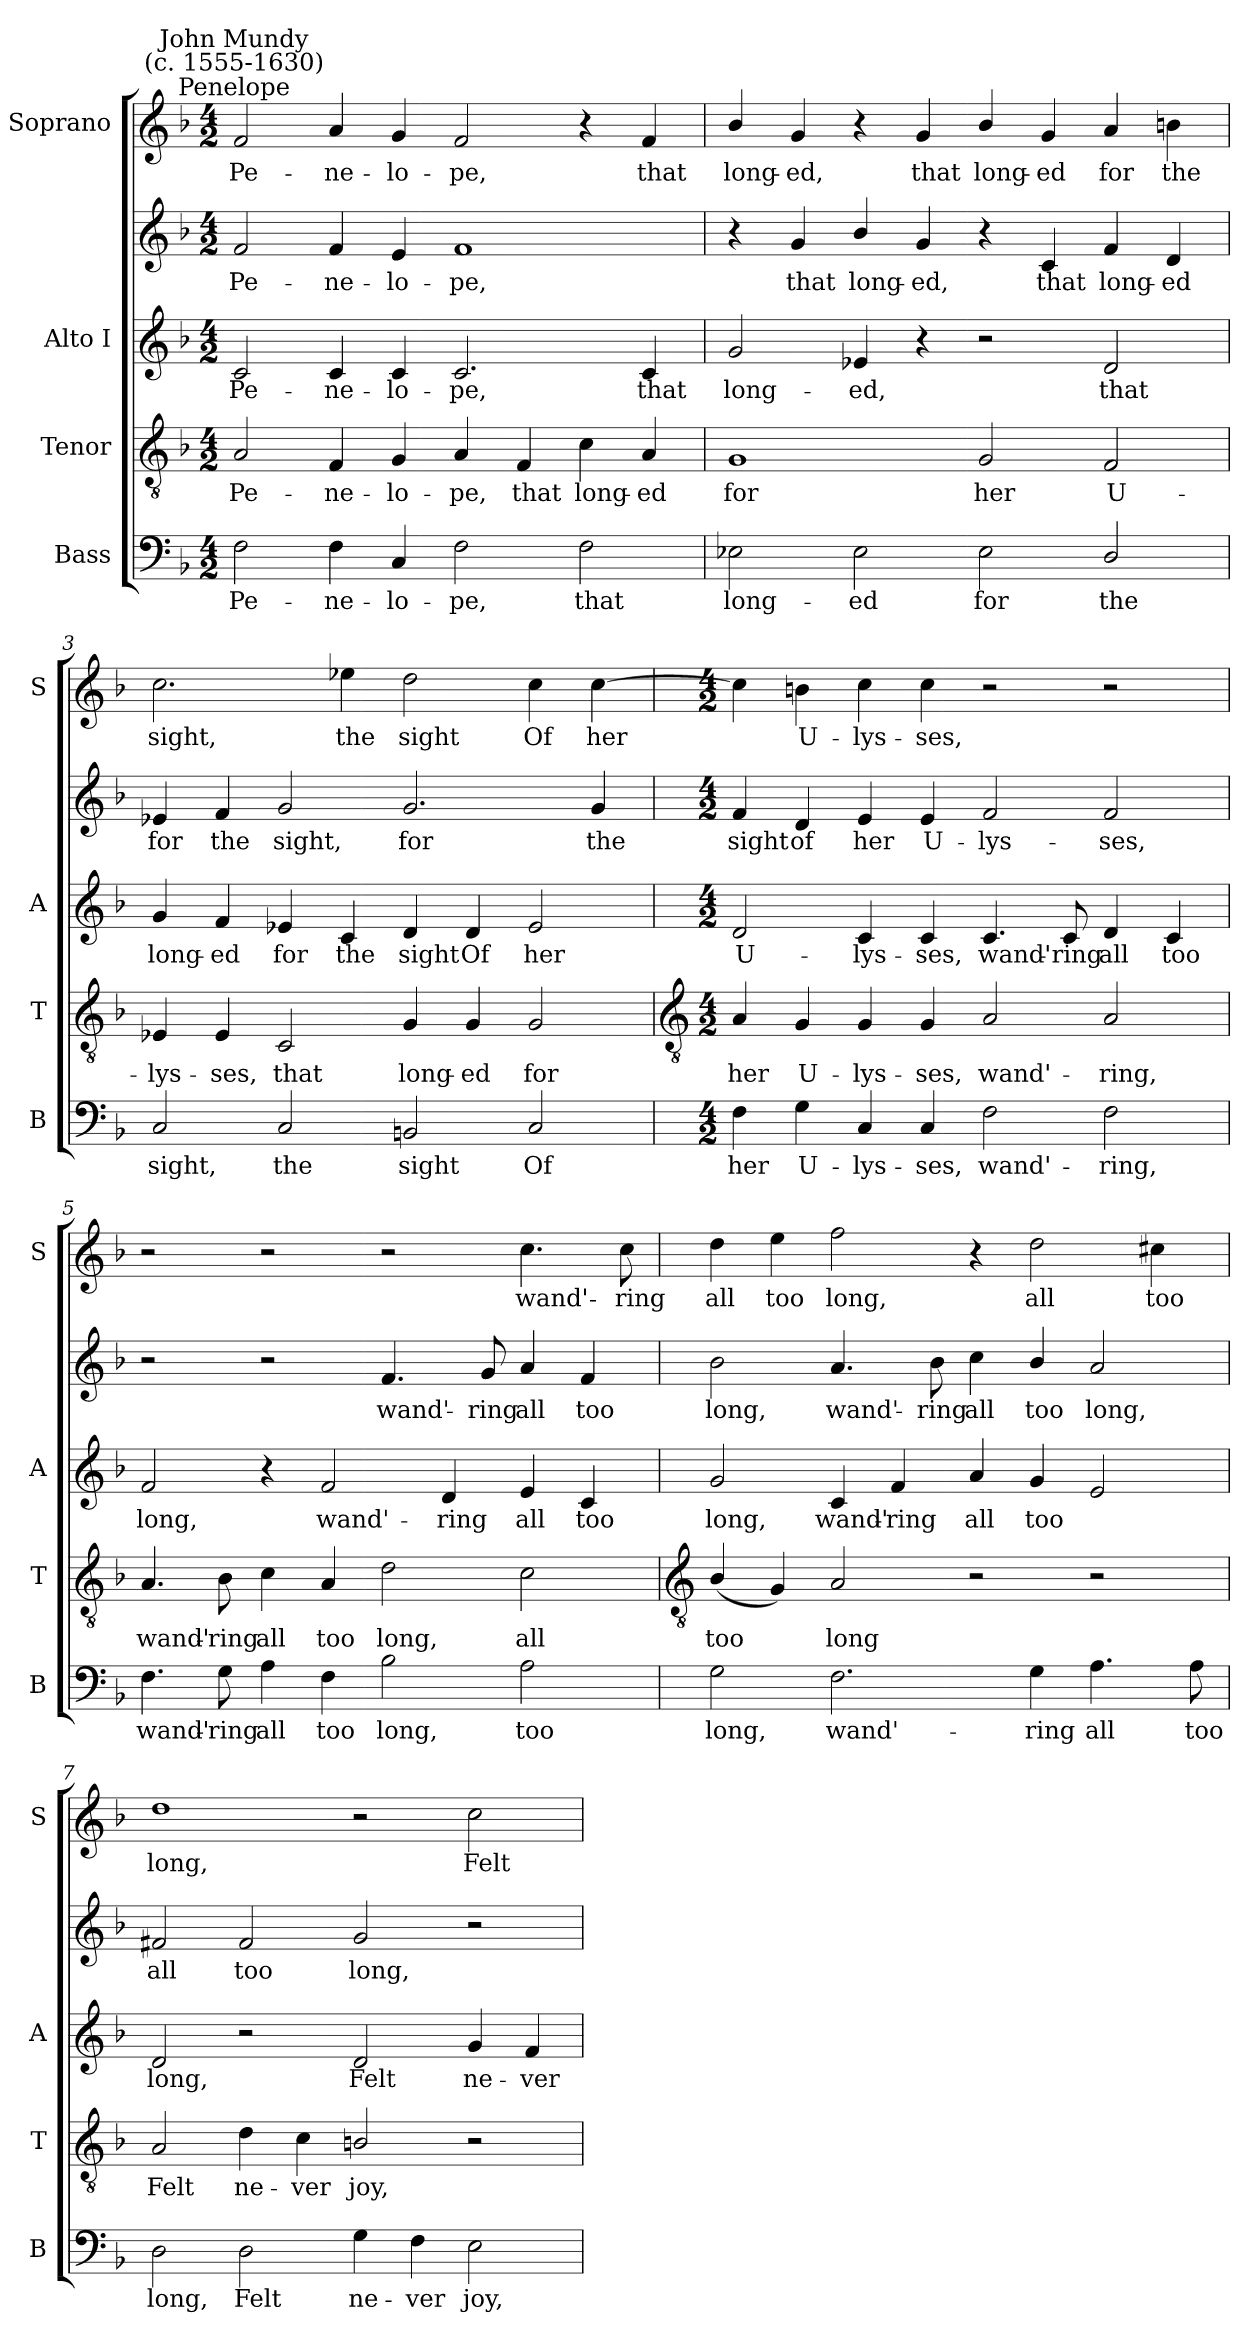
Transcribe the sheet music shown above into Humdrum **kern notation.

**kern	**text	**kern	**text	**kern	**text	**kern	**text	**kern	**text
*part4	*part4	*part3	*part3	*part2	*part2	*part2	*part2	*part1	*part1
*staff5	*staff5	*staff4	*staff4	*staff3	*staff3	*staff2	*staff2	*staff1	*staff1
*I"Bass	*	*I"Tenor	*	*I"Alto I	*	*	*	*I"Soprano	*
*I'B	*	*I'T	*	*I'A	*	*	*	*I'S	*
*clefF4	*	*clefGv2	*	*clefG2	*	*clefG2	*	*clefG2	*
*k[b-]	*	*k[b-]	*	*k[b-]	*	*k[b-]	*	*k[b-]	*
*F:	*	*F:	*	*F:	*	*F:	*	*F:	*
*M4/2	*	*M4/2	*	*M4/2	*	*M4/2	*	*M4/2	*
=1	=1	=1	=1	=1	=1	=1	=1	=1	=1
!	!	!	!	!	!	!	!	!LO:TX:a:cj:t=Penelope	!
!	!	!	!	!	!	!	!	!LO:TX:a:cj:t=John Mundy\n(c. 1555-1630)	!
!	!LO:LY:b	!	!LO:LY:b	!	!LO:LY:b	!	!LO:LY:b	!	!LO:LY:b
2F	Pe-	2A	Pe-	2c	Pe-	2f	Pe-	2f	Pe-
!	!LO:LY:b	!	!LO:LY:b	!	!LO:LY:b	!	!LO:LY:b	!	!LO:LY:b
4F	-ne-	4F	-ne-	4c	-ne-	4f	-ne-	4a	-ne-
!	!LO:LY:b	!	!LO:LY:b	!	!LO:LY:b	!	!LO:LY:b	!	!LO:LY:b
4C	-lo-	4G	-lo-	4c	-lo-	4e	-lo-	4g	-lo-
!	!LO:LY:b	!	!LO:LY:b	!	!LO:LY:b	!	!LO:LY:b	!	!LO:LY:b
2F	-pe,	4A	-pe,	2.c	-pe,	1f	-pe,	2f	-pe,
!	!	!	!LO:LY:b	!	!	!	!	!	!
.	.	4F	that	.	.	.	.	.	.
!	!LO:LY:b	!	!LO:LY:b	!	!	!	!	!	!
2F	that	4c	long-	.	.	.	.	4r	.
!	!	!	!LO:LY:b	!	!LO:LY:b	!	!	!	!LO:LY:b
.	.	4A	-ed	4c	that	.	.	4f	that
=2	=2	=2	=2	=2	=2	=2	=2	=2	=2
!	!LO:LY:b	!	!LO:LY:b	!	!LO:LY:b	!	!	!	!LO:LY:b
2E-X	long-	1G	for	2g	long-	4r	.	4b-/	long-
!	!	!	!	!	!	!	!LO:LY:b	!	!LO:LY:b
.	.	.	.	.	.	4g	that	4g	-ed,
!	!LO:LY:b	!	!	!	!LO:LY:b	!	!LO:LY:b	!	!
2E-	-ed	.	.	4e-X	-ed,	4b-/	long-	4r	.
!	!	!	!	!	!	!	!LO:LY:b	!	!LO:LY:b
.	.	.	.	4r	.	4g	-ed,	4g	that
!	!LO:LY:b	!	!LO:LY:b	!	!	!	!	!	!LO:LY:b
2E-	for	2G	her	2r	.	4r	.	4b-/	long-
!	!	!	!	!	!	!	!LO:LY:b	!	!LO:LY:b
.	.	.	.	.	.	4c	that	4g	-ed
!	!LO:LY:b	!	!LO:LY:b	!	!LO:LY:b	!	!LO:LY:b	!	!LO:LY:b
2D/	the	2F	U-	2d	that	4f	long-	4a	for
!	!	!	!	!	!	!	!LO:LY:b	!	!LO:LY:b
.	.	.	.	.	.	4d	-ed	4bn	the
=3	=3	=3	=3	=3	=3	=3	=3	=3	=3
!	!LO:LY:b	!	!LO:LY:b	!	!LO:LY:b	!	!LO:LY:b	!	!LO:LY:b
2C	sight,	4E-X	-lys-	4g	long-	4e-X	for	2.cc	sight,
!	!	!	!LO:LY:b	!	!LO:LY:b	!	!LO:LY:b	!	!
.	.	4E-	-ses,	4f	-ed	4f	the	.	.
!	!LO:LY:b	!	!LO:LY:b	!	!LO:LY:b	!	!LO:LY:b	!	!
2C	the	2C	that	4e-X	for	2g	sight,	.	.
!	!	!	!	!	!LO:LY:b	!	!	!	!LO:LY:b
.	.	.	.	4c	the	.	.	4ee-X	the
!	!LO:LY:b	!	!LO:LY:b	!	!LO:LY:b	!	!LO:LY:b	!	!LO:LY:b
2BBn	sight	4G	long-	4d	sight	2.g	for	2dd	sight
!	!	!	!LO:LY:b	!	!LO:LY:b	!	!	!	!
.	.	4G	-ed	4d	Of	.	.	.	.
!	!LO:LY:b	!	!LO:LY:b	!	!LO:LY:b	!	!	!	!LO:LY:b
2C	Of	2G	for	2e-	her	.	.	4cc	Of
!	!	!	!	!	!	!	!LO:LY:b	!	!LO:LY:b
.	.	.	.	.	.	4g	the	[4cc	her
!!LO:LB:g=z
=4	=4	=4	=4	=4	=4	=4	=4	=4	=4
*	*	*clefGv2	*	*	*	*	*	*	*
*M4/2	*	*M4/2	*	*M4/2	*	*M4/2	*	*M4/2	*
!	!LO:LY:b	!	!LO:LY:b	!	!LO:LY:b	!	!LO:LY:b	!	!
4F	her	4A	her	2d	U-	4f	sight	4cc]	.
!	!LO:LY:b	!	!LO:LY:b	!	!	!	!LO:LY:b	!	!LO:LY:b
4G	U-	4G	U-	.	.	4d	of	4bn	U-
!	!LO:LY:b	!	!LO:LY:b	!	!LO:LY:b	!	!LO:LY:b	!	!LO:LY:b
4C	-lys-	4G	-lys-	4c	-lys-	4e	her	4cc	-lys-
!	!LO:LY:b	!	!LO:LY:b	!	!LO:LY:b	!	!LO:LY:b	!	!LO:LY:b
4C	-ses,	4G	-ses,	4c	-ses,	4e	U-	4cc	-ses,
!	!LO:LY:b	!	!LO:LY:b	!	!LO:LY:b	!	!LO:LY:b	!	!
2F	wand'-	2A	wand'-	4.c	wand'-	2f	-lys-	2r	.
!	!	!	!	!	!LO:LY:b	!	!	!	!
.	.	.	.	8c	-ring	.	.	.	.
!	!LO:LY:b	!	!LO:LY:b	!	!LO:LY:b	!	!LO:LY:b	!	!
2F	-ring,	2A	-ring,	4d	all	2f	-ses,	2r	.
!	!	!	!	!	!LO:LY:b	!	!	!	!
.	.	.	.	4c	too	.	.	.	.
=5	=5	=5	=5	=5	=5	=5	=5	=5	=5
!	!LO:LY:b	!	!LO:LY:b	!	!LO:LY:b	!	!	!	!
4.F	wand'-	4.A	wand'-	2f	long,	2r	.	2r	.
!	!LO:LY:b	!	!LO:LY:b	!	!	!	!	!	!
8G	-ring	8B-	-ring	.	.	.	.	.	.
!	!LO:LY:b	!	!LO:LY:b	!	!	!	!	!	!
4A	all	4c	all	4r	.	2r	.	2r	.
!	!LO:LY:b	!	!LO:LY:b	!	!LO:LY:b	!	!	!	!
4F	too	4A	too	2f	wand'-	.	.	.	.
!	!LO:LY:b	!	!LO:LY:b	!	!	!	!LO:LY:b	!	!
2B-	long,	2d	long,	.	.	4.f	wand'-	2r	.
!	!	!	!	!	!LO:LY:b	!	!	!	!
.	.	.	.	4d	-ring	.	.	.	.
!	!	!	!	!	!	!	!LO:LY:b	!	!
.	.	.	.	.	.	8g	-ring	.	.
!	!LO:LY:b	!	!LO:LY:b	!	!LO:LY:b	!	!LO:LY:b	!	!LO:LY:b
2A	too	2c	all	4e	all	4a	all	4.cc	wand'-
!	!	!	!	!	!LO:LY:b	!	!LO:LY:b	!	!
.	.	.	.	4c	too	4f	too	.	.
!	!	!	!	!	!	!	!	!	!LO:LY:b
.	.	.	.	.	.	.	.	8cc	-ring
!!LO:LB:g=z
=6	=6	=6	=6	=6	=6	=6	=6	=6	=6
*	*	*clefGv2	*	*	*	*	*	*	*
!	!LO:LY:b	!	!LO:LY:b	!	!LO:LY:b	!	!LO:LY:b	!	!LO:LY:b
2G	long,	(<4B-/	too	2g	long,	2b-	long,	4dd	all
!	!	!	!	!	!	!	!	!	!LO:LY:b
.	.	4G)	.	.	.	.	.	4ee	too
!	!LO:LY:b	!	!LO:LY:b	!	!LO:LY:b	!	!LO:LY:b	!	!LO:LY:b
2.F	wand'-	2A	long	4c	wand'-	4.a	wand'-	2ff	long,
!	!	!	!	!	!LO:LY:b	!	!	!	!
.	.	.	.	4f	-ring	.	.	.	.
!	!	!	!	!	!	!	!LO:LY:b	!	!
.	.	.	.	.	.	8b-	-ring	.	.
!	!	!	!	!	!LO:LY:b	!	!LO:LY:b	!	!
.	.	2r	.	4a	all	4cc	all	4r	.
!	!LO:LY:b	!	!	!	!LO:LY:b	!	!LO:LY:b	!	!LO:LY:b
4G	-ring	.	.	4g	too	4b-/	too	2dd	all
!	!LO:LY:b	!	!	!	!	!	!LO:LY:b	!	!
4.A	all	2r	.	2e	.	2a	long,	.	.
!	!	!	!	!	!	!	!	!	!LO:LY:b
.	.	.	.	.	.	.	.	4cc#X	too
!	!LO:LY:b	!	!	!	!	!	!	!	!
8A	too	.	.	.	.	.	.	.	.
=7	=7	=7	=7	=7	=7	=7	=7	=7	=7
!	!LO:LY:b	!	!LO:LY:b	!	!LO:LY:b	!	!LO:LY:b	!	!LO:LY:b
2D	long,	2A	Felt	2d	long,	2f#X	all	1dd	long,
!	!LO:LY:b	!	!LO:LY:b	!	!	!	!LO:LY:b	!	!
2D	Felt	4d	ne-	2r	.	2f#	too	.	.
!	!	!	!LO:LY:b	!	!	!	!	!	!
.	.	4c	-ver	.	.	.	.	.	.
!	!LO:LY:b	!	!LO:LY:b	!	!LO:LY:b	!	!LO:LY:b	!	!
4G	ne-	2Bn/	joy,	2d	Felt	2g	long,	2r	.
!	!LO:LY:b	!	!	!	!	!	!	!	!
4F	-ver	.	.	.	.	.	.	.	.
!	!LO:LY:b	!	!	!	!LO:LY:b	!	!	!	!LO:LY:b
2E	joy,	2r	.	4g	ne-	2r	.	2cc	Felt
!	!	!	!	!	!LO:LY:b	!	!	!	!
.	.	.	.	4f	-ver	.	.	.	.
=	=	=	=	=	=	=	=	=	=
*-	*-	*-	*-	*-	*-	*-	*-	*-	*-
